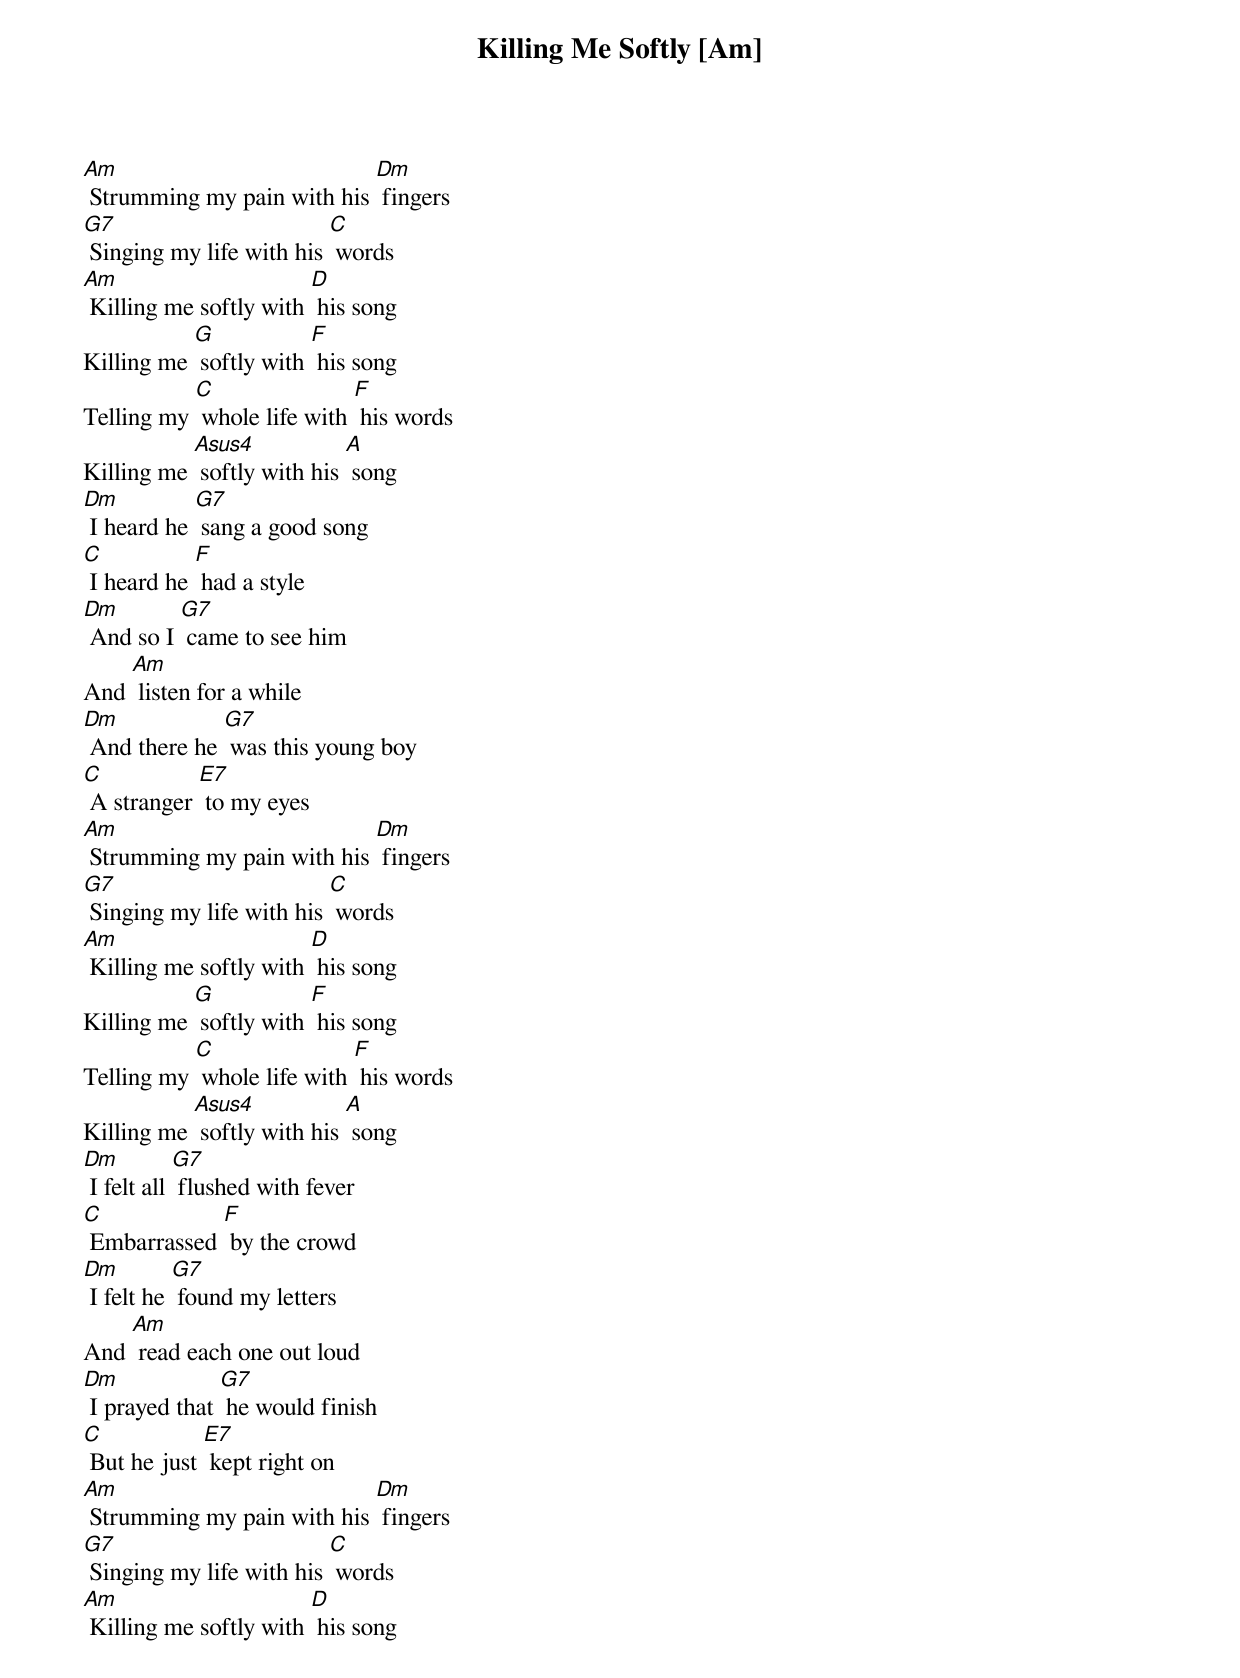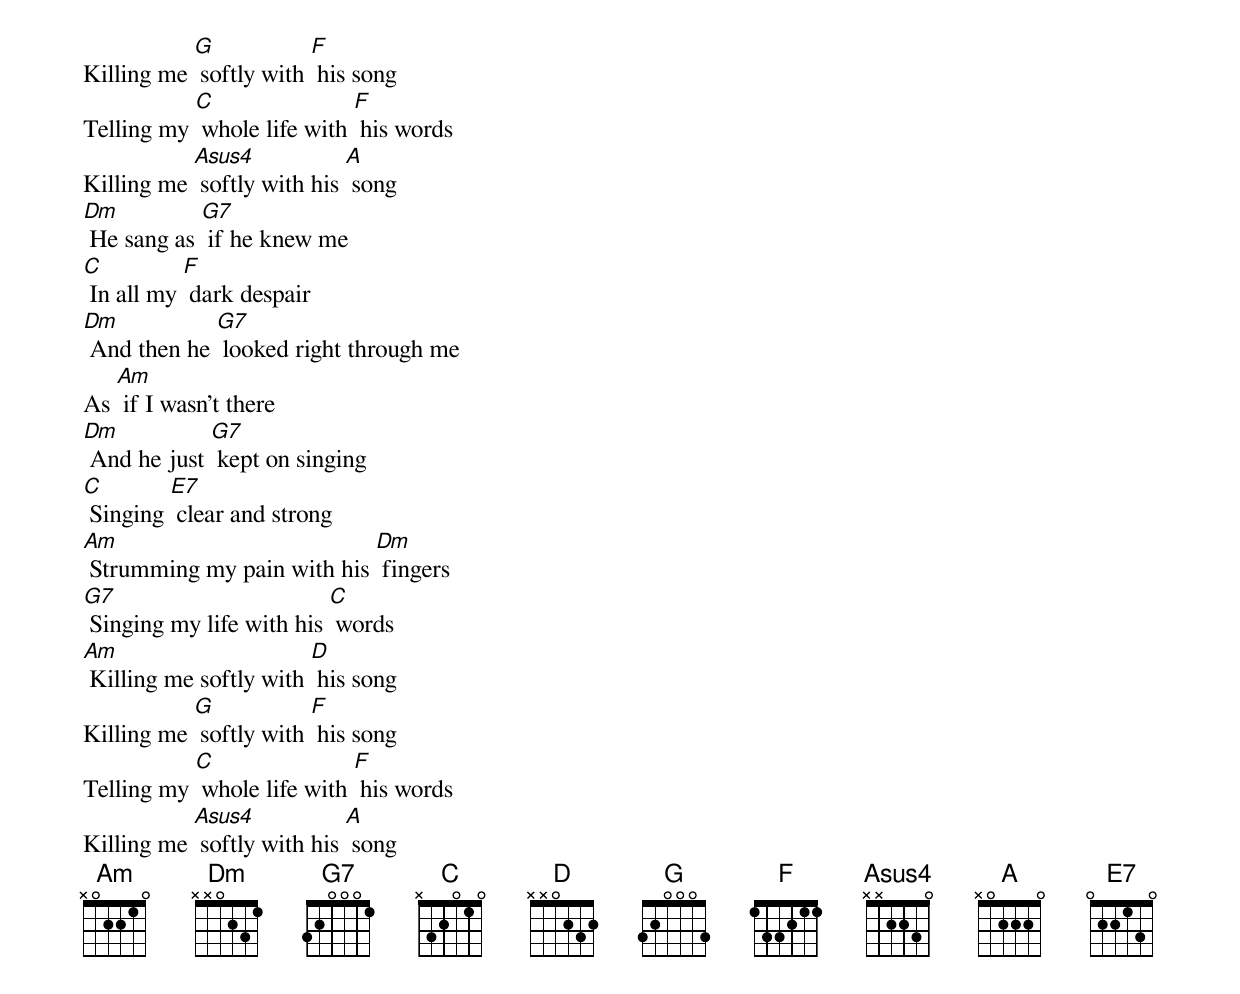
{t: Killing Me Softly [Am] }
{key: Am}
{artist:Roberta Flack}
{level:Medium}

[Am] Strumming my pain with his [Dm] fingers
[G7] Singing my life with his [C] words
[Am] Killing me softly with [D] his song
Killing me [G] softly with [F] his song
Telling my [C] whole life with [F] his words
Killing me [Asus4] softly with his [A] song
{c: }
[Dm] I heard he [G7] sang a good song
[C] I heard he [F] had a style
[Dm] And so I [G7] came to see him
And [Am] listen for a while
[Dm] And there he [G7] was this young boy
[C] A stranger [E7] to my eyes
{c: }
[Am] Strumming my pain with his [Dm] fingers
[G7] Singing my life with his [C] words
[Am] Killing me softly with [D] his song
Killing me [G] softly with [F] his song
Telling my [C] whole life with [F] his words
Killing me [Asus4] softly with his [A] song
{c: }
[Dm] I felt all [G7] flushed with fever
[C] Embarrassed [F] by the crowd
[Dm] I felt he [G7] found my letters
And [Am] read each one out loud
[Dm] I prayed that [G7] he would finish
[C] But he just [E7] kept right on
{c: }
[Am] Strumming my pain with his [Dm] fingers
[G7] Singing my life with his [C] words
[Am] Killing me softly with [D] his song
Killing me [G] softly with [F] his song
Telling my [C] whole life with [F] his words
Killing me [Asus4] softly with his [A] song
{c: }
[Dm] He sang as [G7] if he knew me
[C] In all my [F] dark despair
[Dm] And then he [G7] looked right through me
As [Am] if I wasn't there
[Dm] And he just [G7] kept on singing
[C] Singing [E7] clear and strong
{c: }
[Am] Strumming my pain with his [Dm] fingers
[G7] Singing my life with his [C] words
[Am] Killing me softly with [D] his song
Killing me [G] softly with [F] his song
Telling my [C] whole life with [F] his words
Killing me [Asus4] softly with his [A] song
